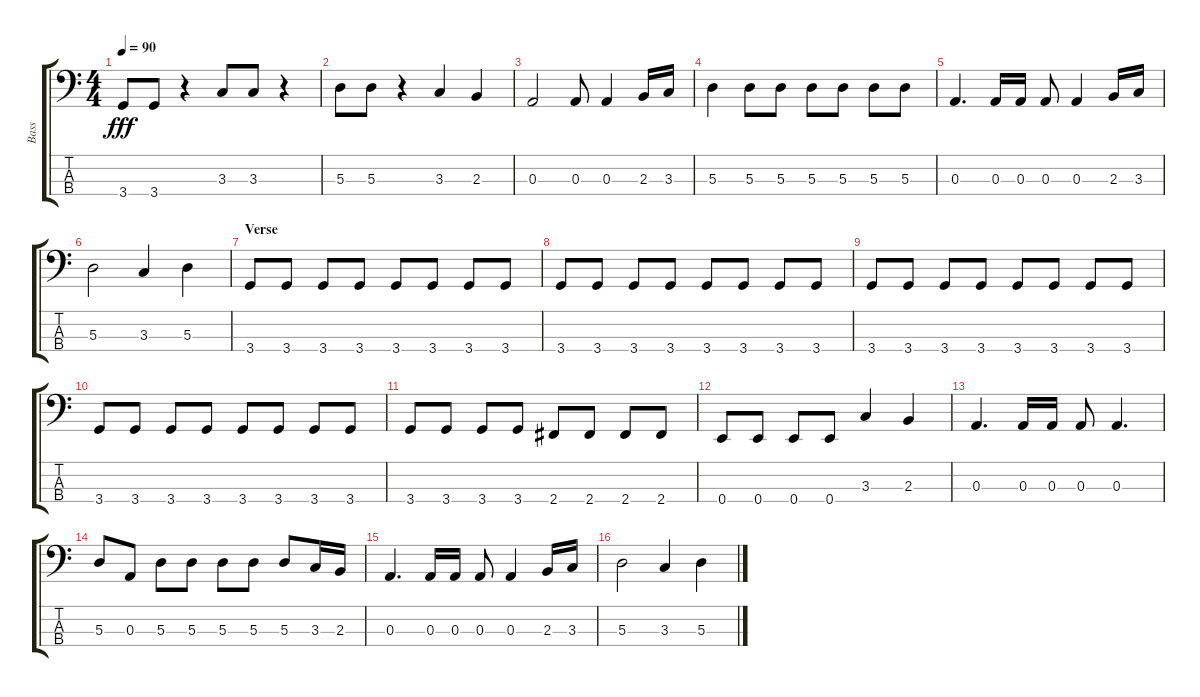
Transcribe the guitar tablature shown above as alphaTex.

\track ("Bass" "Bass") {instrument electricbassfinger}
\staff {score tabs}
\tuning (G2 D2 A1 E1) {hide}
\ts (4 4)
\tempo 90
\clef f4
\ks c
3.4.8{dy fff} 3.4.8 r.4 3.3.8 3.3.8 r.4 |
5.3.8 5.3.8 r.4 3.3.4 2.3.4 |
0.3.2 0.3.8 0.3.4 2.3.16 3.3.16 |
5.3.4 5.3.8 5.3.8 5.3.8 5.3.8 5.3.8 5.3.8 |
0.3.4{d} 0.3.16 0.3.16 0.3.8 0.3.4 2.3.16 3.3.16 |
5.3.2 3.3.4 5.3.4 |
\section ("" "Verse")
3.4.8 3.4.8 3.4.8 3.4.8 3.4.8 3.4.8 3.4.8 3.4.8 |
3.4.8 3.4.8 3.4.8 3.4.8 3.4.8 3.4.8 3.4.8 3.4.8 |
3.4.8 3.4.8 3.4.8 3.4.8 3.4.8 3.4.8 3.4.8 3.4.8 |
3.4.8 3.4.8 3.4.8 3.4.8 3.4.8 3.4.8 3.4.8 3.4.8 |
3.4.8 3.4.8 3.4.8 3.4.8 2.4.8 2.4.8 2.4.8 2.4.8 |
0.4.8 0.4.8 0.4.8 0.4.8 3.3.4 2.3.4 |
0.3.4{d} 0.3.16 0.3.16 0.3.8 0.3.4{d} |
5.3.8 0.3.8 5.3.8 5.3.8 5.3.8 5.3.8 5.3.8 3.3.16 2.3.16 |
0.3.4{d} 0.3.16 0.3.16 0.3.8 0.3.4 2.3.16 3.3.16 |
5.3.2 3.3.4 5.3.4
